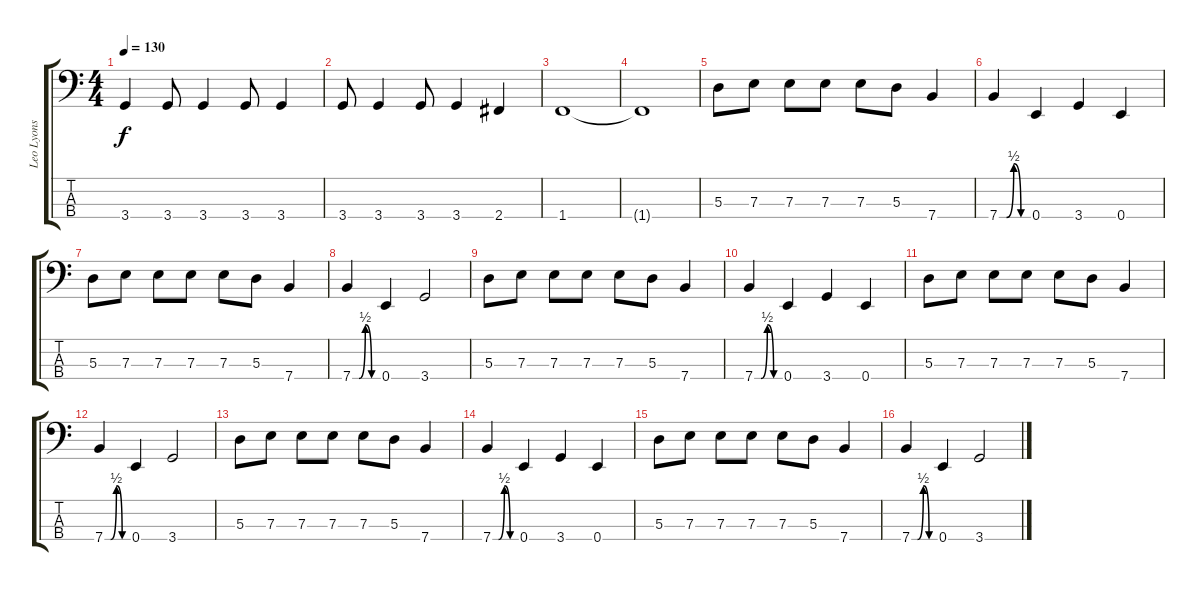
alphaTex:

\track ("Leo Lyons" "Leo Lyons") {instrument electricbassfinger}
\staff {score tabs}
\tuning (G2 D2 A1 E1) {hide}
\ts (4 4)
\tempo 130
\clef f4
\ks c
3.4.4{dy f} 3.4.8 3.4.4 3.4.8 3.4.4 |
3.4.8 3.4.4 3.4.8 3.4.4 2.4.4 |
1.4.1 |
1.4{t}.1 |
5.3.8 7.3.8 7.3.8 7.3.8 7.3.8 5.3.8 7.4.4 |
7.4{be (custom 0 0 15 0 30 2 45 0 60 0)}.4 0.4.4 3.4.4 0.4.4 |
5.3.8 7.3.8 7.3.8 7.3.8 7.3.8 5.3.8 7.4.4 |
7.4{be (custom 0 0 15 0 30 2 45 0 60 0)}.4 0.4.4 3.4.2 |
5.3.8 7.3.8 7.3.8 7.3.8 7.3.8 5.3.8 7.4.4 |
7.4{be (custom 0 0 15 0 30 2 45 0 60 0)}.4 0.4.4 3.4.4 0.4.4 |
5.3.8 7.3.8 7.3.8 7.3.8 7.3.8 5.3.8 7.4.4 |
7.4{be (custom 0 0 15 0 30 2 45 0 60 0)}.4 0.4.4 3.4.2 |
5.3.8 7.3.8 7.3.8 7.3.8 7.3.8 5.3.8 7.4.4 |
7.4{be (custom 0 0 15 0 30 2 45 0 60 0)}.4 0.4.4 3.4.4 0.4.4 |
5.3.8 7.3.8 7.3.8 7.3.8 7.3.8 5.3.8 7.4.4 |
7.4{be (custom 0 0 15 0 30 2 45 0 60 0)}.4 0.4.4 3.4.2
